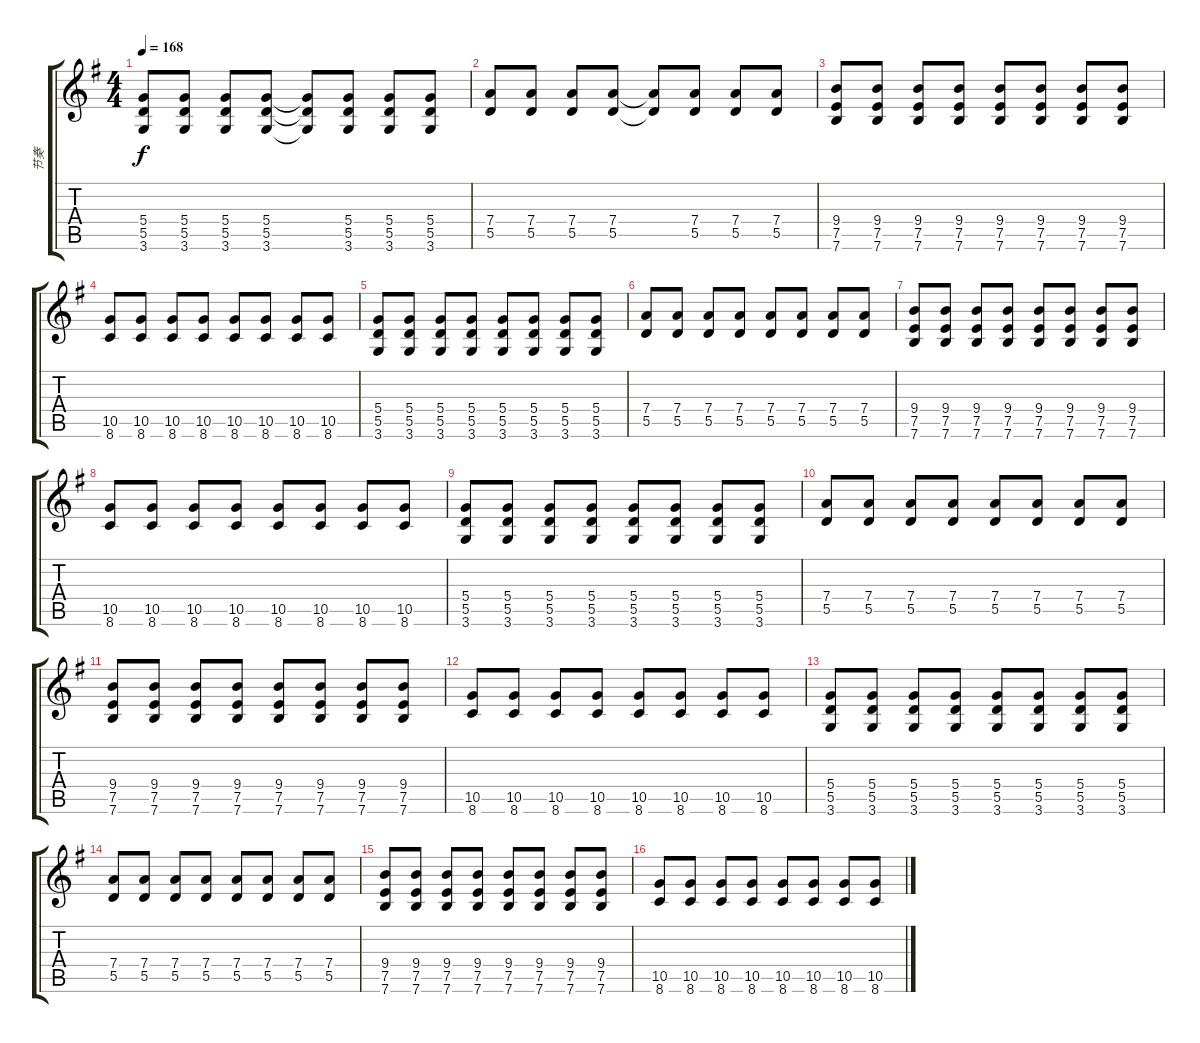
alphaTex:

\track ("节奏" "节奏") {instrument distortionguitar}
\staff {score tabs}
\tuning (E4 B3 G3 D3 A2 E2) {hide}
\ts (4 4)
\tempo 168
\clef g2
\ks g
(5.4 5.5 3.6).8{dy f} (5.4 5.5 3.6).8 (5.4 5.5 3.6).8 (5.4 5.5 3.6).8 (5.4{t} 5.5{t} 3.6{t}).8 (5.4 5.5 3.6).8 (5.4 5.5 3.6).8 (5.4 5.5 3.6).8 |
(7.4 5.5).8 (7.4 5.5).8 (7.4 5.5).8 (7.4 5.5).8 (7.4{t} 5.5{t}).8 (7.4 5.5).8 (7.4 5.5).8 (7.4 5.5).8 |
(9.4 7.5 7.6).8 (9.4 7.5 7.6).8 (9.4 7.5 7.6).8 (9.4 7.5 7.6).8 (9.4 7.5 7.6).8 (9.4 7.5 7.6).8 (9.4 7.5 7.6).8 (9.4 7.5 7.6).8 |
(10.5 8.6).8 (10.5 8.6).8 (10.5 8.6).8 (10.5 8.6).8 (10.5 8.6).8 (10.5 8.6).8 (10.5 8.6).8 (10.5 8.6).8 |
(5.4 5.5 3.6).8 (5.4 5.5 3.6).8 (5.4 5.5 3.6).8 (5.4 5.5 3.6).8 (5.4 5.5 3.6).8 (5.4 5.5 3.6).8 (5.4 5.5 3.6).8 (5.4 5.5 3.6).8 |
(7.4 5.5).8 (7.4 5.5).8 (7.4 5.5).8 (7.4 5.5).8 (7.4 5.5).8 (7.4 5.5).8 (7.4 5.5).8 (7.4 5.5).8 |
(9.4 7.5 7.6).8 (9.4 7.5 7.6).8 (9.4 7.5 7.6).8 (9.4 7.5 7.6).8 (9.4 7.5 7.6).8 (9.4 7.5 7.6).8 (9.4 7.5 7.6).8 (9.4 7.5 7.6).8 |
(10.5 8.6).8 (10.5 8.6).8 (10.5 8.6).8 (10.5 8.6).8 (10.5 8.6).8 (10.5 8.6).8 (10.5 8.6).8 (10.5 8.6).8 |
(5.4 5.5 3.6).8 (5.4 5.5 3.6).8 (5.4 5.5 3.6).8 (5.4 5.5 3.6).8 (5.4 5.5 3.6).8 (5.4 5.5 3.6).8 (5.4 5.5 3.6).8 (5.4 5.5 3.6).8 |
(7.4 5.5).8 (7.4 5.5).8 (7.4 5.5).8 (7.4 5.5).8 (7.4 5.5).8 (7.4 5.5).8 (7.4 5.5).8 (7.4 5.5).8 |
(9.4 7.5 7.6).8 (9.4 7.5 7.6).8 (9.4 7.5 7.6).8 (9.4 7.5 7.6).8 (9.4 7.5 7.6).8 (9.4 7.5 7.6).8 (9.4 7.5 7.6).8 (9.4 7.5 7.6).8 |
(10.5 8.6).8 (10.5 8.6).8 (10.5 8.6).8 (10.5 8.6).8 (10.5 8.6).8 (10.5 8.6).8 (10.5 8.6).8 (10.5 8.6).8 |
(5.4 5.5 3.6).8 (5.4 5.5 3.6).8 (5.4 5.5 3.6).8 (5.4 5.5 3.6).8 (5.4 5.5 3.6).8 (5.4 5.5 3.6).8 (5.4 5.5 3.6).8 (5.4 5.5 3.6).8 |
(7.4 5.5).8 (7.4 5.5).8 (7.4 5.5).8 (7.4 5.5).8 (7.4 5.5).8 (7.4 5.5).8 (7.4 5.5).8 (7.4 5.5).8 |
(9.4 7.5 7.6).8 (9.4 7.5 7.6).8 (9.4 7.5 7.6).8 (9.4 7.5 7.6).8 (9.4 7.5 7.6).8 (9.4 7.5 7.6).8 (9.4 7.5 7.6).8 (9.4 7.5 7.6).8 |
(10.5 8.6).8 (10.5 8.6).8 (10.5 8.6).8 (10.5 8.6).8 (10.5 8.6).8 (10.5 8.6).8 (10.5 8.6).8 (10.5 8.6).8
